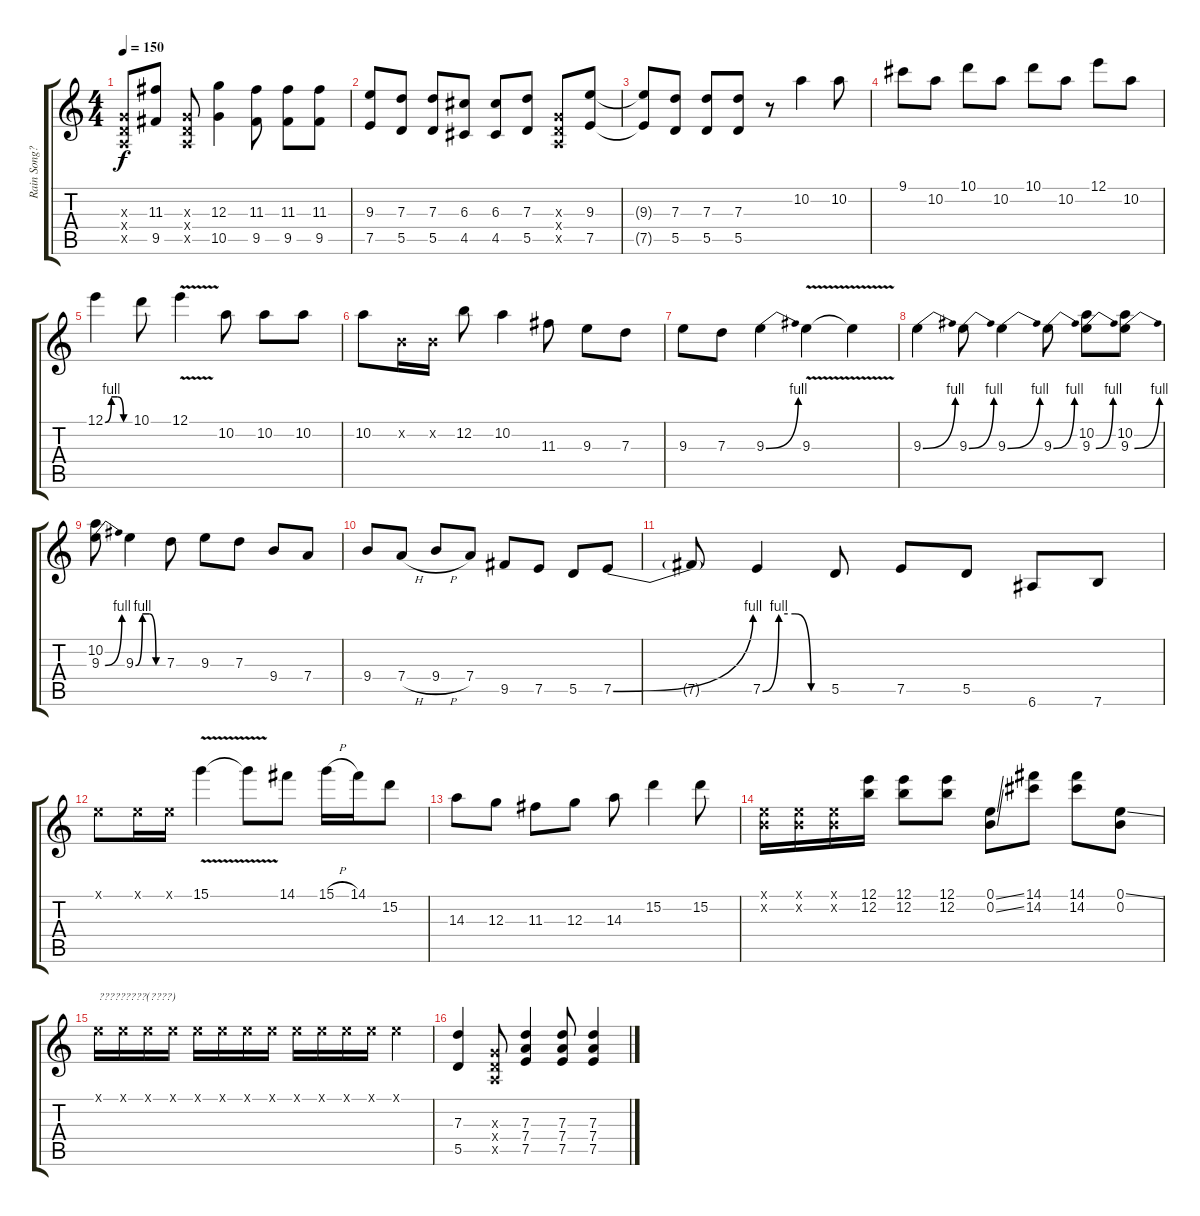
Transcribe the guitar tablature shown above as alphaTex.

\track ("Rain Song????Pain(???)" "Rain Song?") {instrument acousticguitarsteel}
\staff {score tabs}
\tuning (E4 B3 G3 D3 A2 E2) {hide}
\ts (4 4)
\tempo 150
\clef g2
\ks c
(0.3{x} 0.4{x} 0.5{x}).8{dy f} (11.3 9.5).8 (0.3{x} 0.4{x} 0.5{x}).8 (12.3 10.5).4 (11.3 9.5).8 (11.3 9.5).8 (11.3 9.5).8 |
(9.3 7.5).8 (7.3 5.5).8 (7.3 5.5).8 (6.3 4.5).8 (6.3 4.5).8 (7.3 5.5).8 (0.3{x} 0.4{x} 0.5{x}).8 (9.3 7.5).8 |
(9.3{t} 7.5{t}).8 (7.3 5.5).8 (7.3 5.5).8 (7.3 5.5).8 r.8 10.2.4 10.2.8 |
9.1.8 10.2.8 10.1.8 10.2.8 10.1.8 10.2.8 12.1.8 10.2.8 |
12.1{be (custom 0 0 15 4 30 4 45 0 60 0)}.4 10.1.8 12.1{v}.4 10.2.8 10.2.8 10.2.8 |
10.2.8 0.2{x}.16 0.2{x}.16 12.2.8 10.2.4 11.3.8 9.3.8 7.3.8 |
9.3.8 7.3.8 9.3{be (bend 0 0 60 4)}.4 9.3{v}.4 9.3{v t}.4 |
9.3{be (bend 0 0 60 4)}.4 9.3{be (bend 0 0 60 4)}.8 9.3{be (bend 0 0 60 4)}.4 9.3{be (bend 0 0 60 4)}.8 (10.2 9.3{be (bend 0 0 60 4)}).8 (10.2 9.3{be (bend 0 0 60 4)}).8 |
(10.2 9.3{be (bend 0 0 60 4)}).8 9.3{be (custom 0 0 15 4 30 4 45 0 60 0)}.4 7.3.8 9.3.8 7.3.8 9.4.8 7.4.8 |
9.4.8 7.4{h}.8 9.4{h}.8 7.4.8 9.5.8 7.5.8 5.5.8 7.5{be (bend 0 0 60 4)}.8 |
7.5{t}.8 7.5{be (custom 0 0 15 4 30 4 45 0 60 0)}.4 5.5.8 7.5.8 5.5.8 6.6.8 7.6.8 |
0.1{x}.8 0.1{x}.16 0.1{x}.16 15.1{v}.4 15.1{v t}.8 14.1.8 15.1{h}.16 14.1.16 15.2.8 |
14.3.8 12.3.8 11.3.8 12.3.8 14.3.8 15.2.4 15.2.8 |
(0.1{x} 0.2{x}).16 (0.1{x} 0.2{x}).16 (0.1{x} 0.2{x}).16 (12.1 12.2).16 (12.1 12.2).8 (12.1 12.2).8 (0.1{ss} 0.2{ss}).8 (14.1 14.2).8 (14.1 14.2).8 (0.1{ss} 0.2).8 |
0.1{x}.16{txt "?????????(????)"} 0.1{x}.16 0.1{x}.16 0.1{x}.16 0.1{x}.16 0.1{x}.16 0.1{x}.16 0.1{x}.16 0.1{x}.16 0.1{x}.16 0.1{x}.16 0.1{x}.16 0.1{x}.4 |
(7.3 5.5).4 (0.3{x} 0.4{x} 0.5{x}).8 (7.3 7.4 7.5).4 (7.3 7.4 7.5).8 (7.3 7.4 7.5).4
